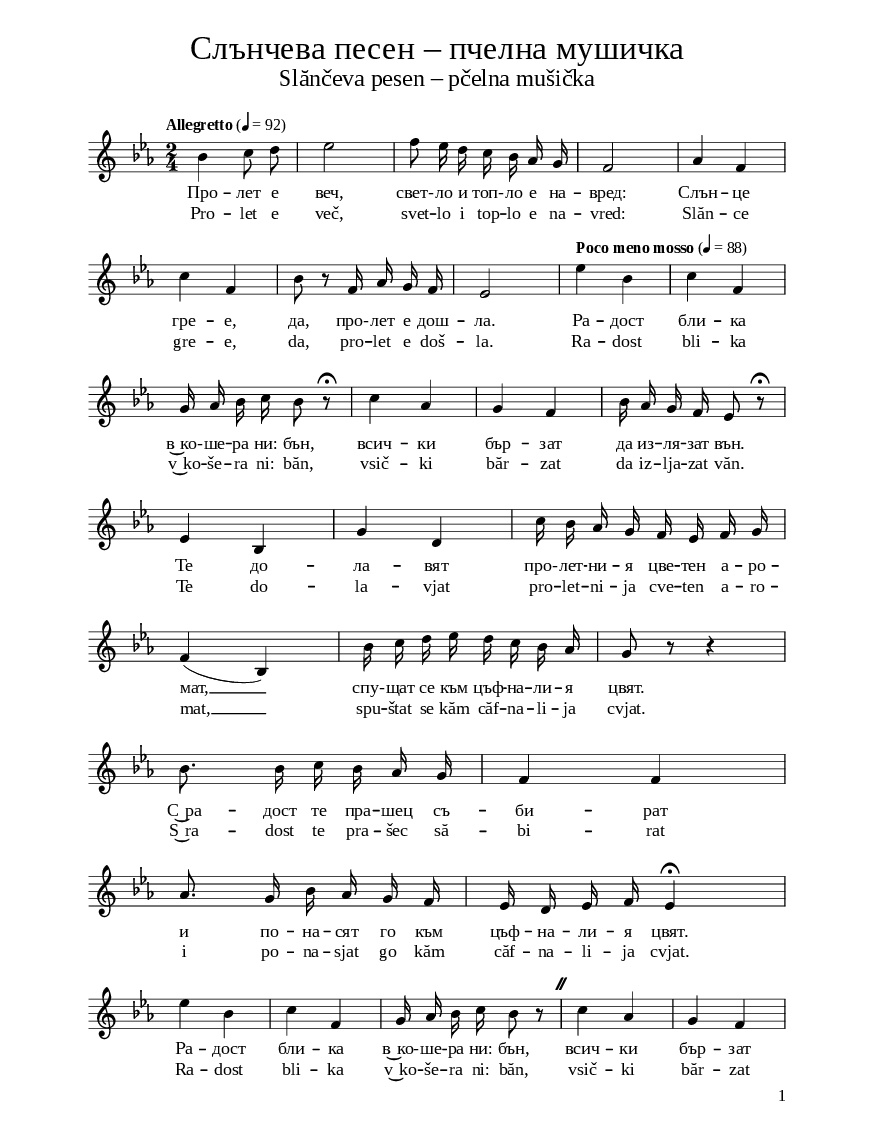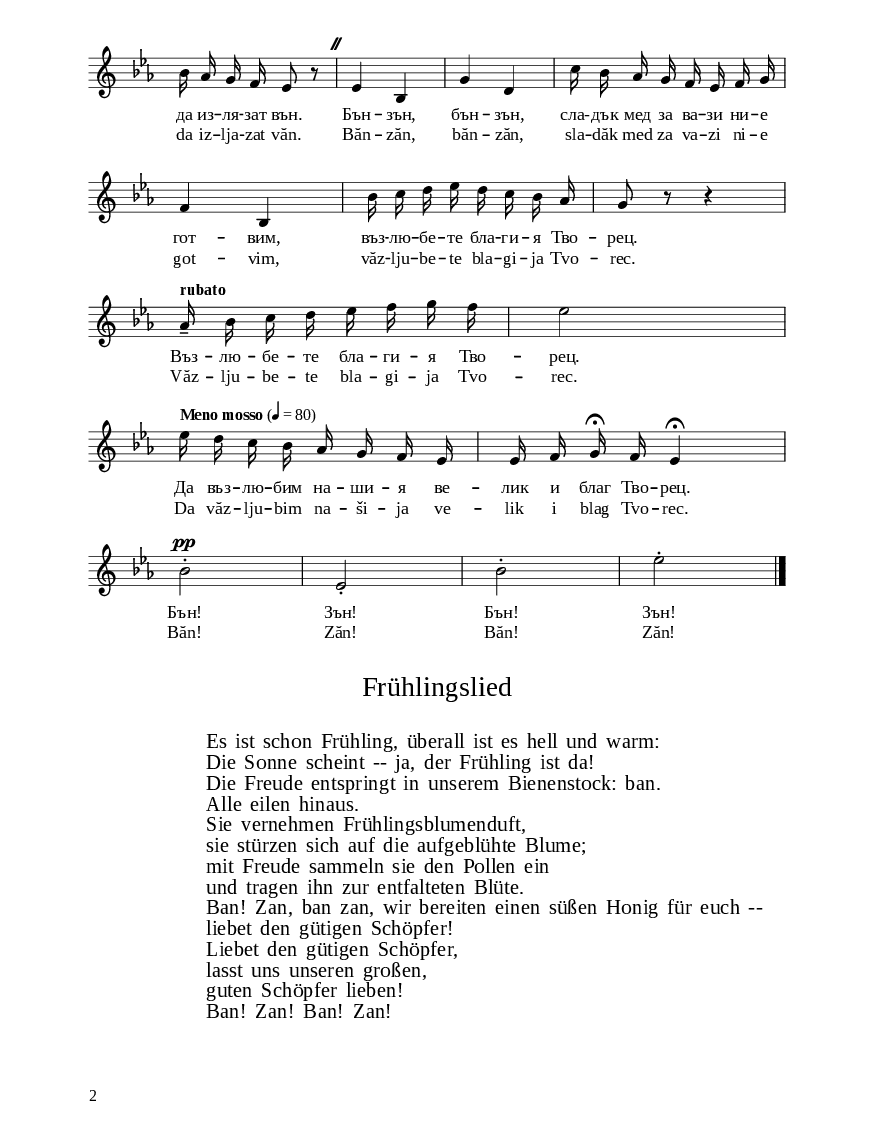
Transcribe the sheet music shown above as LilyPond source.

\version "2.24.2"

\include "include/globals.ily"

\bookpart {
  \label #'ref125
  \tocItem \markup "Слънчева песен – пчелна – Slănčeva pesen – pčelna mušička"
  \include "include/bookpart-paper.ily"
  \score {
    \include "include/score-layout.ily"

    \new Voice \relative c' {
      \clef treble
       \key es \major
      \time 2/4
      \tempoFunc "Allegretto" 4 "92"
      \autoBeamOff
      bes'4  c8  d8
      | % 44
      es2 | % 45
      f8  es16  d16  c16
      bes16 as16 g16 |  % 46
      f2 | % 47
      as4 f4 \break | % 48
      c'4 f,4 | % 49
      bes8 r8 f16 as16 g16
      f16 | 
      es2 |
      \tempoFunc "Poco meno mosso" 4 "88"
      es'4  bes4 | % 52
      c4 f,4 \break | % 53
      g16 as16  bes16  c16
      bes8 r8 ^\fermata |  % 54
      c4 as4 |  % 55
      g4 f4 | % 56
      bes16 as16 g16 f16 es8
      r8 ^\fermata  \break | % 57
      es4 bes4 |  g'4 d4 |% 58
      % 59
      c'16  bes16 as16 g16
      f16 es16 f16 g16 \break |
      f4 ( bes,4 )  | % 61
      bes'16  c16  d16  es16
      d16  c16  bes16 as16 | % 62
      g8 r8 r4 \break  | % 63
      bes8.  bes16  c16  bes16
      as16 g16  | % 64
      f4 f4 | \break % 65
      as8. g16  bes16 as16 g16
      f16 | % 66
      es16 d16 es16 f16 es4
      ^\fermata | \break % 67
   
      es'4  bes4 | % 68
      c4 f,4 | % 69
      g16 as16  bes16  c16
      bes8 r8 \mark \markup \fontsize #-3 { \musicglyph "scripts.caesura.straight" }|
      c4 as4 |   % 71
      g4 f4 |  \break % 72
      bes16 as16 g16 f16 es8
      r8 \mark \markup \fontsize #-3 { \musicglyph "scripts.caesura.straight" } |  % 73
      es4 bes4 |  % 74
      g'4 d4 | % 75
      c'16  bes16 as16 g16
      f16 es16 f16 g16 |  \break % 76
      f4 bes,4  | % 77
      bes'16  c16  d16  es16
      d16  c16  bes16 as16 |  % 78
      g8 r8 r4 \break | 
      as16 -- ^\markup{ \bold {rubato} }  bes16
      c16  d16  es16  f16
      g16  f16 |
      es2 \break | % 81
      \tempoFunc "Meno mosso" 4 "80"
      es16  d16  c16  bes16
      as16 g16 f16 es16 |  % 82
      es16 f16 g16 ^\fermata f16
      es4 ^\fermata \break | % 83
      bes'2 -. ^\pp | % 84
      es,2 -. | % 85
      bes'2 -. | % 86
      es2 -. \bar "|."
    }

    \addlyrics {
      Про --
      лет е веч, "свет-" -- ло и "топ-" -- ло
      е на -- вред: Слън -- це гре --
      е, да, "про-" -- лет е дош -- ла. Ра
      -- дост бли -- ка "в~ко-" -- ше -- ра
      ни: бън, всич -- ки бър -- зат да
      из -- ля -- зат вън. Те до -- ла --
      вят "про-" -- лет -- ни -- я цве -- тен
      а -- ро -- мат, __ "спу-" -- щат се
      към цъф -- на -- ли -- я цвят.
      С~ра -- дост те пра -- шец съ --
      би -- рат и по -- на -- сят го към
      цъф -- на -- ли -- я цвят. Ра --
      дост бли -- ка "в~ко-" -- ше -- ра
      ни: бън, всич -- ки бър -- зат да
      из -- ля -- зат вън. Бън -- зън,
      бън -- зън, "сла-" -- дък мед за ва --
      зи ни -- е гот -- вим, въз -- лю --
      бе -- те бла -- ги -- я Тво -- рец.
      Въз -- лю -- бе -- те бла -- ги -- я
      Тво -- рец. Да въз -- лю -- бим на
      -- ши -- я ве -- лик и благ Тво --
      рец. Бън! Зън! Бън! Зън!
    }
     \addlyrics {
      Pro --
      let e več, svet -- lo i top -- lo
      e na -- vred: Slăn -- ce gre --
      e, da, pro -- let e doš -- la. Ra
      -- dost bli -- ka v~ko -- še -- ra
      ni: băn, vsič -- ki băr -- zat da
      iz -- lja -- zat văn. Te do -- la --
      vjat pro -- let -- ni -- ja cve -- ten
      a -- ro -- mat, __ spu -- štat se
      kăm căf -- na -- li -- ja cvjat.
      S~ra -- dost te pra -- šec să --
      bi -- rat i po -- na -- sjat go kăm
      căf -- na -- li -- ja cvjat. Ra --
      dost bli -- ka v~ko -- še -- ra
      ni: băn, vsič -- ki băr -- zat da
      iz -- lja -- zat văn. Băn -- zăn,
      băn -- zăn, sla -- dăk med za va --
      zi ni -- e got -- vim, văz -- lju --
      be -- te bla -- gi -- ja Tvo -- rec.
      Văz -- lju -- be -- te bla -- gi -- ja
      Tvo -- rec. Da văz -- lju -- bim na
      -- ši -- ja ve -- lik i blag Tvo --
      rec. Băn! Zăn! Băn! Zăn!
    }

    \header {
      title = \titleFunc "Слънчева песен – пчелна мушичка" "Slănčeva pesen – pčelna mušička"
    }

    \midi{}

  } % score



  % include foreign translation(s) of the song
  \version "2.20.0"

\markup \fill-line { \fontsize #deTitleFontSize "Frühlingslied" }
\markup \null
\markup \null
\markup \fontsize #deCoupletFontSize {
  \hspace #10
  \override #`(baseline-skip . ,deCoupletBaselineSkip)

  \column {
    \line { " " }

 \line { " "Es ist schon Frühling, überall ist es hell und warm:}

 \line { " "Die Sonne scheint -- ja, der Frühling ist da! }

 \line { " "Die Freude entspringt in unserem Bienenstock: ban. }

 \line { " "Alle eilen hinaus. }

 \line { " "Sie vernehmen Frühlingsblumenduft, }

 \line { " "sie stürzen sich auf die aufgeblühte Blume; }

 \line { " "mit Freude sammeln sie den Pollen ein }

 \line { " "und tragen ihn zur entfalteten Blüte.}

 \line { " "Ban! Zan, ban zan, wir bereiten einen süßen Honig für euch --}

 \line { " "liebet den gütigen Schöpfer! }

 \line { " "Liebet den gütigen Schöpfer,}

 \line { " "lasst uns unseren großen, }

 \line { " "guten Schöpfer lieben!}

 \line { " "Ban! Zan! Ban! Zan!}

  }
}


} % bookpart
